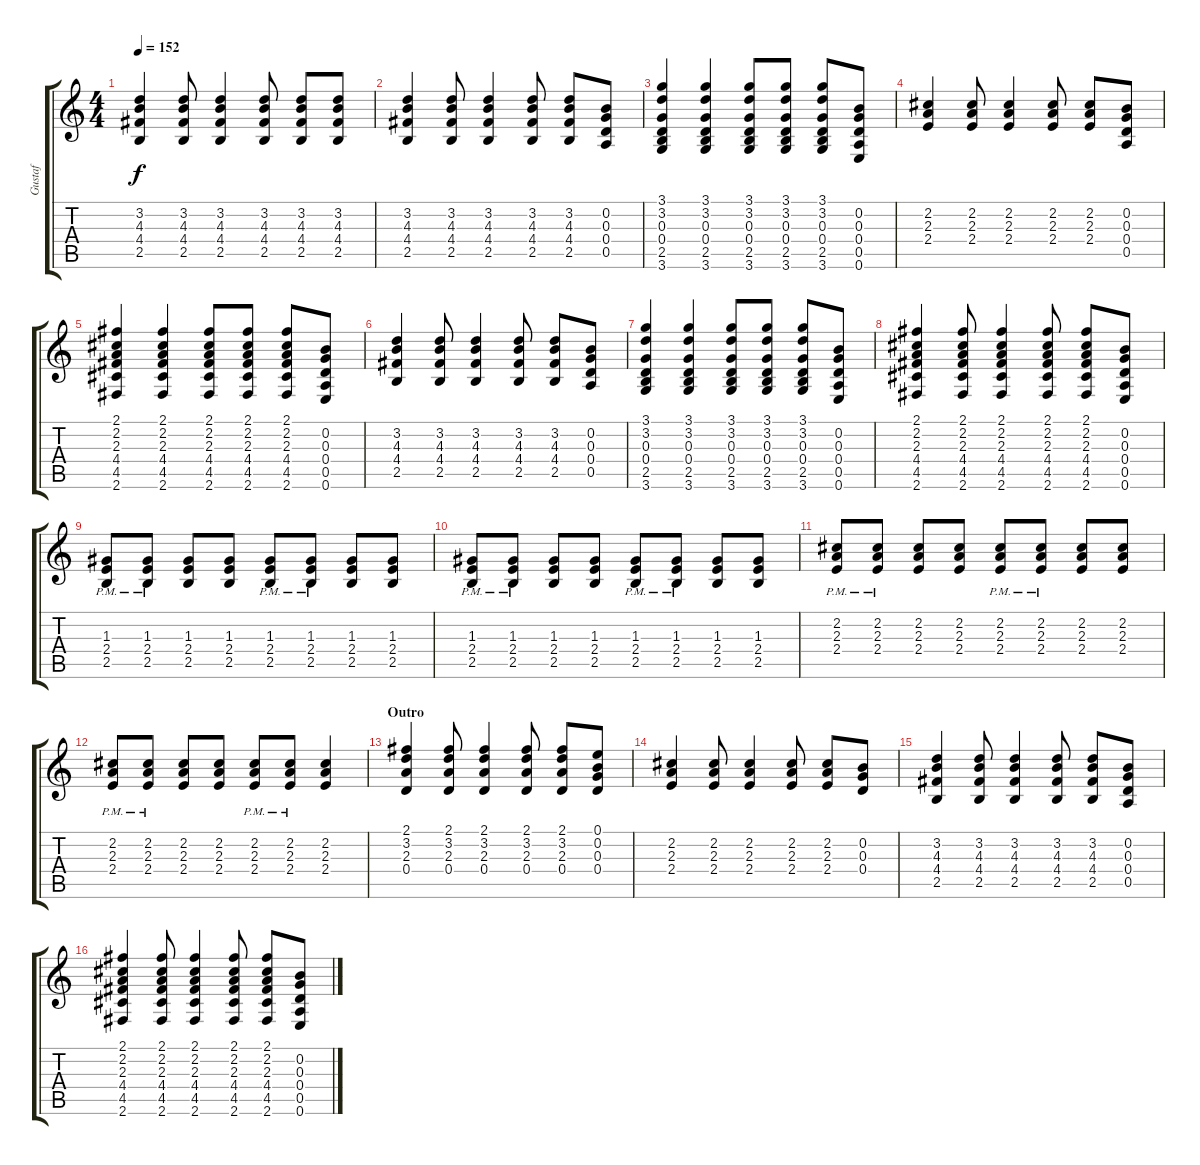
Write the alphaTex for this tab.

\track ("Gustaf" "Gustaf") {instrument distortionguitar}
\staff {score tabs}
\tuning (E4 B3 G3 D3 A2 E2) {hide}
\ts (4 4)
\tempo 152
\clef g2
\ks c
(3.2 4.3 4.4 2.5).4{dy f} (3.2 4.3 4.4 2.5).8 (3.2 4.3 4.4 2.5).4 (3.2 4.3 4.4 2.5).8 (3.2 4.3 4.4 2.5).8 (3.2 4.3 4.4 2.5).8 |
(3.2 4.3 4.4 2.5).4 (3.2 4.3 4.4 2.5).8 (3.2 4.3 4.4 2.5).4 (3.2 4.3 4.4 2.5).8 (3.2 4.3 4.4 2.5).8 (0.2 0.3 0.4 0.5).8 |
(3.1 3.2 0.3 0.4 2.5 3.6).4 (3.1 3.2 0.3 0.4 2.5 3.6).4 (3.1 3.2 0.3 0.4 2.5 3.6).8 (3.1 3.2 0.3 0.4 2.5 3.6).8 (3.1 3.2 0.3 0.4 2.5 3.6).8 (0.2 0.3 0.4 0.5 0.6).8 |
(2.2 2.3 2.4).4 (2.2 2.3 2.4).8 (2.2 2.3 2.4).4 (2.2 2.3 2.4).8 (2.2 2.3 2.4).8 (0.2 0.3 0.4 0.5).8 |
(2.1 2.2 2.3 4.4 4.5 2.6).4 (2.1 2.2 2.3 4.4 4.5 2.6).4 (2.1 2.2 2.3 4.4 4.5 2.6).8 (2.1 2.2 2.3 4.4 4.5 2.6).8 (2.1 2.2 2.3 4.4 4.5 2.6).8 (0.2 0.3 0.4 0.5 0.6).8 |
(3.2 4.3 4.4 2.5).4 (3.2 4.3 4.4 2.5).8 (3.2 4.3 4.4 2.5).4 (3.2 4.3 4.4 2.5).8 (3.2 4.3 4.4 2.5).8 (0.2 0.3 0.4 0.5).8 |
(3.1 3.2 0.3 0.4 2.5 3.6).4 (3.1 3.2 0.3 0.4 2.5 3.6).4 (3.1 3.2 0.3 0.4 2.5 3.6).8 (3.1 3.2 0.3 0.4 2.5 3.6).8 (3.1 3.2 0.3 0.4 2.5 3.6).8 (0.2 0.3 0.4 0.5 0.6).8 |
(2.1 2.2 2.3 4.4 4.5 2.6).4 (2.1 2.2 2.3 4.4 4.5 2.6).8 (2.1 2.2 2.3 4.4 4.5 2.6).4 (2.1 2.2 2.3 4.4 4.5 2.6).8 (2.1 2.2 2.3 4.4 4.5 2.6).8 (0.2 0.3 0.4 0.5 0.6).8 |
(1.3{pm} 2.4{pm} 2.5{pm}).8 (1.3{pm} 2.4{pm} 2.5{pm}).8 (1.3 2.4 2.5).8 (1.3 2.4 2.5).8 (1.3{pm} 2.4{pm} 2.5{pm}).8 (1.3{pm} 2.4{pm} 2.5{pm}).8 (1.3 2.4 2.5).8 (1.3 2.4 2.5).8 |
(1.3{pm} 2.4{pm} 2.5{pm}).8 (1.3{pm} 2.4{pm} 2.5{pm}).8 (1.3 2.4 2.5).8 (1.3 2.4 2.5).8 (1.3{pm} 2.4{pm} 2.5{pm}).8 (1.3{pm} 2.4{pm} 2.5{pm}).8 (1.3 2.4 2.5).8 (1.3 2.4 2.5).8 |
(2.2{pm} 2.3{pm} 2.4{pm}).8 (2.2{pm} 2.3{pm} 2.4{pm}).8 (2.2 2.3 2.4).8 (2.2 2.3 2.4).8 (2.2{pm} 2.3{pm} 2.4{pm}).8 (2.2{pm} 2.3{pm} 2.4{pm}).8 (2.2 2.3 2.4).8 (2.2 2.3 2.4).8 |
(2.2{pm} 2.3{pm} 2.4{pm}).8 (2.2{pm} 2.3{pm} 2.4{pm}).8 (2.2 2.3 2.4).8 (2.2 2.3 2.4).8 (2.2{pm} 2.3{pm} 2.4{pm}).8 (2.2{pm} 2.3{pm} 2.4{pm}).8 (2.2 2.3 2.4).4 |
\section ("" "Outro")
(2.1 3.2 2.3 0.4).4 (2.1 3.2 2.3 0.4).8 (2.1 3.2 2.3 0.4).4 (2.1 3.2 2.3 0.4).8 (2.1 3.2 2.3 0.4).8 (0.1 0.2 0.3 0.4).8 |
(2.2 2.3 2.4).4 (2.2 2.3 2.4).8 (2.2 2.3 2.4).4 (2.2 2.3 2.4).8 (2.2 2.3 2.4).8 (0.2 0.3 0.4).8 |
(3.2 4.3 4.4 2.5).4 (3.2 4.3 4.4 2.5).8 (3.2 4.3 4.4 2.5).4 (3.2 4.3 4.4 2.5).8 (3.2 4.3 4.4 2.5).8 (0.2 0.3 0.4 0.5).8 |
(2.1 2.2 2.3 4.4 4.5 2.6).4 (2.1 2.2 2.3 4.4 4.5 2.6).8 (2.1 2.2 2.3 4.4 4.5 2.6).4 (2.1 2.2 2.3 4.4 4.5 2.6).8 (2.1 2.2 2.3 4.4 4.5 2.6).8 (0.2 0.3 0.4 0.5 0.6).8
